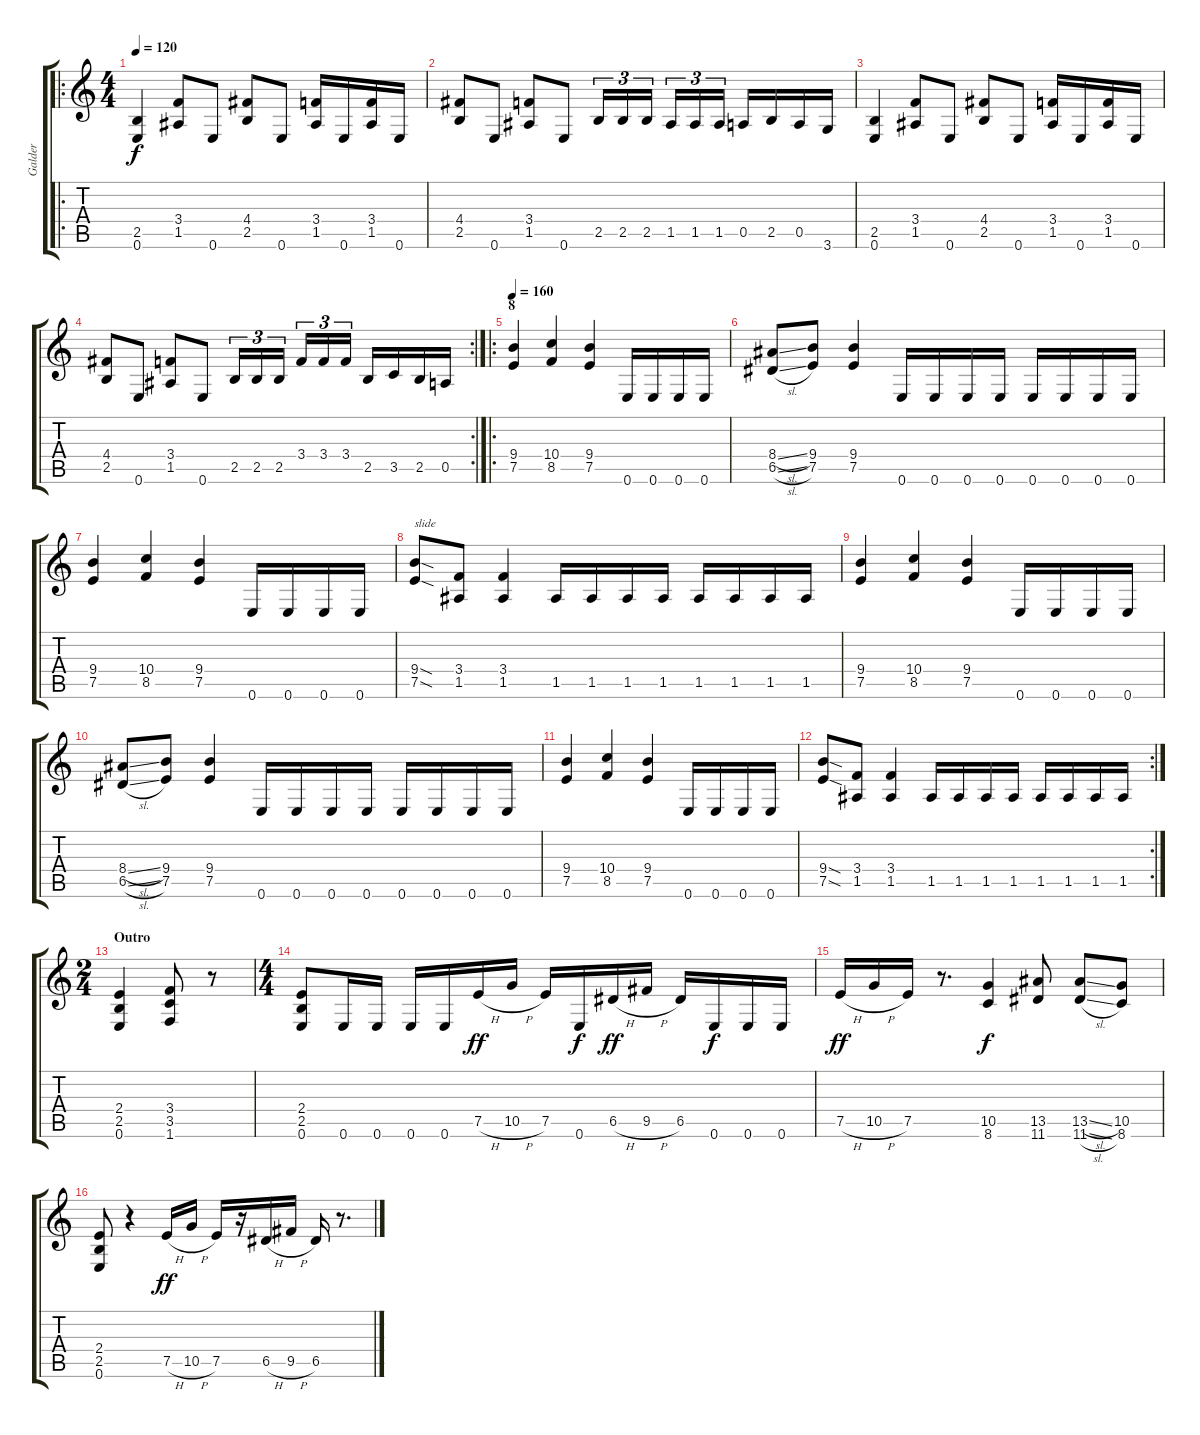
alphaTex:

\track ("Galder" "Galder") {instrument distortionguitar}
\staff {score tabs}
\tuning (E4 B3 G3 D3 A2 E2) {hide}
\ro
\ts (4 4)
\tempo 120
\clef g2
\ks c
(2.5 0.6).4{dy f} (3.4 1.5).8 0.6.8 (4.4 2.5).8 0.6.8 (3.4 1.5).16 0.6.16 (3.4 1.5).16 0.6.16 |
(4.4 2.5).8 0.6.8 (3.4 1.5).8 0.6.8 2.5.16{tu (3 2)} 2.5.16{tu (3 2)} 2.5.16{tu (3 2)} 1.5.16{tu (3 2)} 1.5.16{tu (3 2)} 1.5.16{tu (3 2)} 0.5.16 2.5.16 0.5.16 3.6.16 |
(2.5 0.6).4 (3.4 1.5).8 0.6.8 (4.4 2.5).8 0.6.8 (3.4 1.5).16 0.6.16 (3.4 1.5).16 0.6.16 |
\rc 2
(4.4 2.5).8 0.6.8 (3.4 1.5).8 0.6.8 2.5.16{tu (3 2)} 2.5.16{tu (3 2)} 2.5.16{tu (3 2)} 3.4.16{tu (3 2)} 3.4.16{tu (3 2)} 3.4.16{tu (3 2)} 2.5.16 3.5.16 2.5.16 0.5.16 |
\ro
\section ("" "8")
\tempo 160
(9.4 7.5).4 (10.4 8.5).4 (9.4 7.5).4 0.6.16 0.6.16 0.6.16 0.6.16 |
(8.4{sl} 6.5{sl}).8 (9.4 7.5).8 (9.4 7.5).4 0.6.16 0.6.16 0.6.16 0.6.16 0.6.16 0.6.16 0.6.16 0.6.16 |
(9.4 7.5).4 (10.4 8.5).4 (9.4 7.5).4 0.6.16 0.6.16 0.6.16 0.6.16 |
(9.4{sod} 7.5{sod}).8{txt "slide"} (3.4 1.5).8 (3.4 1.5).4 1.5.16 1.5.16 1.5.16 1.5.16 1.5.16 1.5.16 1.5.16 1.5.16 |
(9.4 7.5).4 (10.4 8.5).4 (9.4 7.5).4 0.6.16 0.6.16 0.6.16 0.6.16 |
(8.4{sl} 6.5{sl}).8 (9.4 7.5).8 (9.4 7.5).4 0.6.16 0.6.16 0.6.16 0.6.16 0.6.16 0.6.16 0.6.16 0.6.16 |
(9.4 7.5).4 (10.4 8.5).4 (9.4 7.5).4 0.6.16 0.6.16 0.6.16 0.6.16 |
\rc 2
(9.4{sod} 7.5{sod}).8 (3.4 1.5).8 (3.4 1.5).4 1.5.16 1.5.16 1.5.16 1.5.16 1.5.16 1.5.16 1.5.16 1.5.16 |
\ts (2 4)
\section ("" "Outro")
(2.4 2.5 0.6).4 (3.4 3.5 1.6).8 r.8 |
\ts (4 4)
(2.4 2.5 0.6).8 0.6.16 0.6.16 0.6.16 0.6.16 7.5{h}.16{dy ff} 10.5{h}.16 7.5.16 0.6.16{dy f} 6.5{h}.16{dy ff} 9.5{h}.16 6.5.16 0.6.16{dy f} 0.6.16 0.6.16 |
7.5{h}.16{dy ff} 10.5{h}.16 7.5.16 r.8{d} (10.5 8.6).4{dy f} (13.5 11.6).8 (13.5{sl} 11.6{sl}).8 (10.5 8.6).8 |
(2.4 2.5 0.6).8 r.4 7.5{h}.16{dy ff} 10.5{h}.16 7.5.16 r.16 6.5{h}.16 9.5{h}.16 6.5.16 r.8{d}
